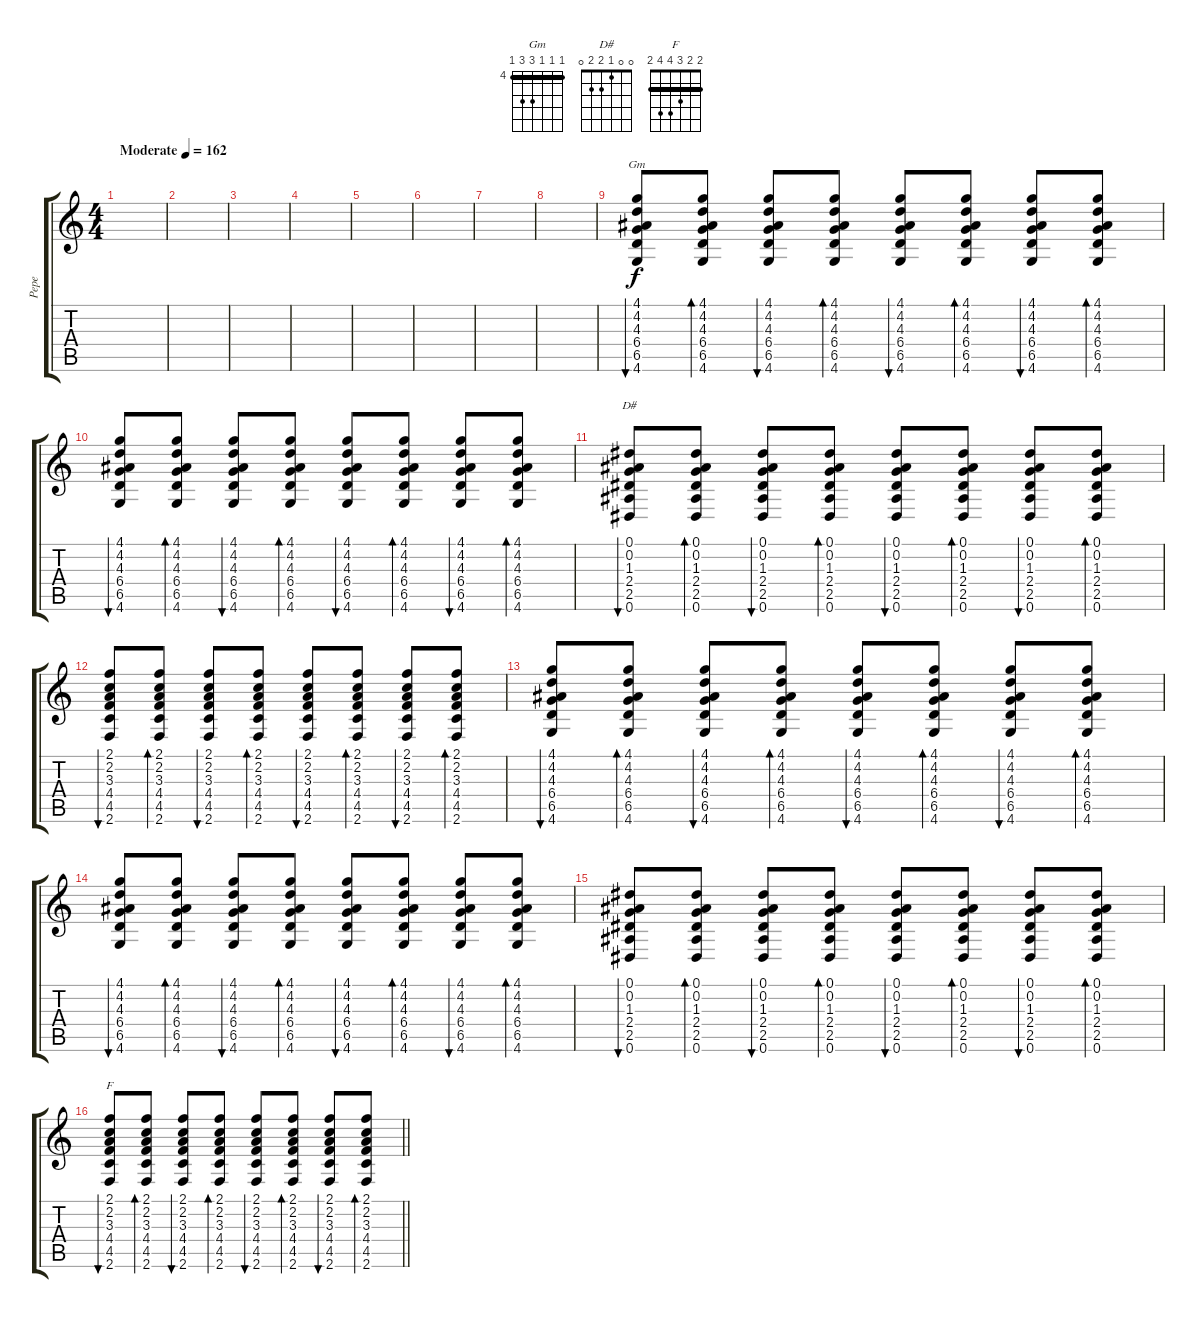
\track ("Pepe" "Pepe") {instrument acousticguitarnylon}
\staff {score tabs}
\tuning (Eb4 Bb3 Gb3 Db3 Ab2 Eb2) {hide}
\chord ("Gm" 4 4 4 6 6 4) {firstfret 4 barre 4}
\chord ("D#" 0 0 1 2 2 0)
\chord ("F" 2 2 3 4 4 2) {barre 2}
\ts (4 4)
\tempo (162 "Moderate")
\clef g2
\ks c
|
|
|
|
|
|
|
|
(4.1 4.2 4.3 6.4 6.5 4.6).8{bu 30 ch "Gm"} (4.1 4.2 4.3 6.4 6.5 4.6).8{bd 30} (4.1 4.2 4.3 6.4 6.5 4.6).8{bu 30} (4.1 4.2 4.3 6.4 6.5 4.6).8{bd 30} (4.1 4.2 4.3 6.4 6.5 4.6).8{bu 30} (4.1 4.2 4.3 6.4 6.5 4.6).8{bd 30} (4.1 4.2 4.3 6.4 6.5 4.6).8{bu 30} (4.1 4.2 4.3 6.4 6.5 4.6).8{bd 30} |
(4.1 4.2 4.3 6.4 6.5 4.6).8{bu 30} (4.1 4.2 4.3 6.4 6.5 4.6).8{bd 30} (4.1 4.2 4.3 6.4 6.5 4.6).8{bu 30} (4.1 4.2 4.3 6.4 6.5 4.6).8{bd 30} (4.1 4.2 4.3 6.4 6.5 4.6).8{bu 30} (4.1 4.2 4.3 6.4 6.5 4.6).8{bd 30} (4.1 4.2 4.3 6.4 6.5 4.6).8{bu 30} (4.1 4.2 4.3 6.4 6.5 4.6).8{bd 30} |
(0.1 0.2 1.3 2.4 2.5 0.6).8{bu 30 ch "D#"} (0.1 0.2 1.3 2.4 2.5 0.6).8{bd 30} (0.1 0.2 1.3 2.4 2.5 0.6).8{bu 30} (0.1 0.2 1.3 2.4 2.5 0.6).8{bd 30} (0.1 0.2 1.3 2.4 2.5 0.6).8{bu 30} (0.1 0.2 1.3 2.4 2.5 0.6).8{bd 30} (0.1 0.2 1.3 2.4 2.5 0.6).8{bu 30} (0.1 0.2 1.3 2.4 2.5 0.6).8{bd 30} |
(2.1 2.2 3.3 4.4 4.5 2.6).8{bu 30} (2.1 2.2 3.3 4.4 4.5 2.6).8{bd 30} (2.1 2.2 3.3 4.4 4.5 2.6).8{bu 30} (2.1 2.2 3.3 4.4 4.5 2.6).8{bd 30} (2.1 2.2 3.3 4.4 4.5 2.6).8{bu 30} (2.1 2.2 3.3 4.4 4.5 2.6).8{bd 30} (2.1 2.2 3.3 4.4 4.5 2.6).8{bu 30} (2.1 2.2 3.3 4.4 4.5 2.6).8{bd 30} |
(4.1 4.2 4.3 6.4 6.5 4.6).8{bu 30} (4.1 4.2 4.3 6.4 6.5 4.6).8{bd 30} (4.1 4.2 4.3 6.4 6.5 4.6).8{bu 30} (4.1 4.2 4.3 6.4 6.5 4.6).8{bd 30} (4.1 4.2 4.3 6.4 6.5 4.6).8{bu 30} (4.1 4.2 4.3 6.4 6.5 4.6).8{bd 30} (4.1 4.2 4.3 6.4 6.5 4.6).8{bu 30} (4.1 4.2 4.3 6.4 6.5 4.6).8{bd 30} |
(4.1 4.2 4.3 6.4 6.5 4.6).8{bu 30} (4.1 4.2 4.3 6.4 6.5 4.6).8{bd 30} (4.1 4.2 4.3 6.4 6.5 4.6).8{bu 30} (4.1 4.2 4.3 6.4 6.5 4.6).8{bd 30} (4.1 4.2 4.3 6.4 6.5 4.6).8{bu 30} (4.1 4.2 4.3 6.4 6.5 4.6).8{bd 30} (4.1 4.2 4.3 6.4 6.5 4.6).8{bu 30} (4.1 4.2 4.3 6.4 6.5 4.6).8{bd 30} |
(0.1 0.2 1.3 2.4 2.5 0.6).8{bu 30} (0.1 0.2 1.3 2.4 2.5 0.6).8{bd 30} (0.1 0.2 1.3 2.4 2.5 0.6).8{bu 30} (0.1 0.2 1.3 2.4 2.5 0.6).8{bd 30} (0.1 0.2 1.3 2.4 2.5 0.6).8{bu 30} (0.1 0.2 1.3 2.4 2.5 0.6).8{bd 30} (0.1 0.2 1.3 2.4 2.5 0.6).8{bu 30} (0.1 0.2 1.3 2.4 2.5 0.6).8{bd 30} |
\barLineRight lightlight
(2.1 2.2 3.3 4.4 4.5 2.6).8{bu 30 ch "F"} (2.1 2.2 3.3 4.4 4.5 2.6).8{bd 30} (2.1 2.2 3.3 4.4 4.5 2.6).8{bu 30} (2.1 2.2 3.3 4.4 4.5 2.6).8{bd 30} (2.1 2.2 3.3 4.4 4.5 2.6).8{bu 30} (2.1 2.2 3.3 4.4 4.5 2.6).8{bd 30} (2.1 2.2 3.3 4.4 4.5 2.6).8{bu 30} (2.1 2.2 3.3 4.4 4.5 2.6).8{bd 30}
